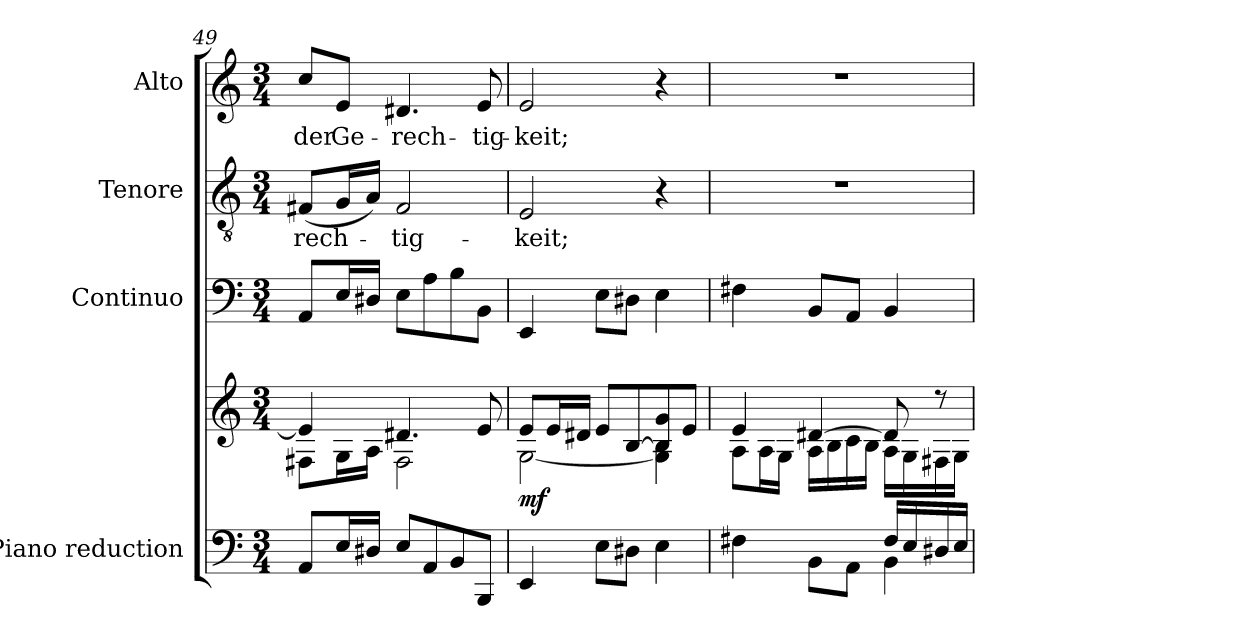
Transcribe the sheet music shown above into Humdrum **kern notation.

**kern	**kern	**dynam	**kern	**kern	**text	**kern	**text
*part4	*part4	*part4	*part3	*part2	*part2	*part1	*part1
*staff5	*staff4	*staff4/5	*staff3	*staff2	*staff2	*staff1	*staff1
*I"Piano reduction	*	*	*I"Continuo	*I"Tenore	*	*I"Alto	*
*I'Pno	*	*	*	*	*	*	*
*clefF4	*clefG2	*	*clefF4	*clefGv2	*	*clefG2	*
*k[]	*k[]	*	*k[]	*k[]	*	*k[]	*
*M3/4	*M3/4	*	*M3/4	*M3/4	*	*M3/4	*
=49	=49	=49	=49	=49	=49	=49	=49
*	*^	*	*	*	*	*	*
!	!	!	!	!	!	!LO:LY:b	!	!LO:LY:b
8AA/L	4e/]	8F#X\L	.	8AA/L	(8F#X/L	-rech-	8cc/L	der
!	!	!	!	!	!	!	!	!LO:LY:b
16E/L	.	16G\L	.	16E/L	16G/L	.	8e/J	Ge-
16D#X/JJ	.	16A\JJ	.	16D#X/JJ	16A/JJ)	.	.	.
!	!	!	!	!	!	!LO:LY:b	!	!LO:LY:b
8E/L	4.d#X/	2F#\	.	8E\L	2F#/	-tig-	4.d#X/	-rech-
8AA/	.	.	.	8A\	.	.	.	.
8BB/	.	.	.	8B\	.	.	.	.
!	!	!	!	!	!	!	!	!LO:LY:b
8BBB/J	8e/	.	.	8BB\J	.	.	8e/	-tig-
=50	=50	=50	=50	=50	=50	=50	=50	=50
!	!	!	!LO:DY:b	!	!	!LO:LY:b	!	!LO:LY:b
4EE/	8e/L	[2G\	mf	4EE/	2E/	-keit;	2e/	-keit;
.	16e/L	.	.	.	.	.	.	.
.	16d#X/JJ	.	.	.	.	.	.	.
8E\L	8e/L	.	.	8E\L	.	.	.	.
8D#X\J	[<8B/	.	.	8D#X\J	.	.	.	.
4E\	8B/] 8g/	4G\] 4B\	.	4E\	4r	.	4r	.
.	8e/J	.	.	.	.	.	.	.
=51	=51	=51	=51	=51	=51	=51	=51	=51
*^	*	*	*	*	*	*	*	*
2ryy	4F#X\	4e/	8A\L	.	4F#X\	2.r	.	2.r	.
.	.	.	16A\L	.	.	.	.	.	.
.	.	.	16G\JJ	.	.	.	.	.	.
.	8BB\L	[4d#X/	16A\LL	.	8BB/L	.	.	.	.
.	.	.	16B\	.	.	.	.	.	.
.	8AA\J	.	16c\	.	8AA/J	.	.	.	.
.	.	.	16B\JJ	.	.	.	.	.	.
16F#/LL	4BB\	8d#/]	16A\LL	.	4BB/	.	.	.	.
16E/	.	.	16G\	.	.	.	.	.	.
16D#X/	.	8r	16F#X\	.	.	.	.	.	.
16E/JJ	.	.	16G\JJ	.	.	.	.	.	.
*v	*v	*	*	*	*	*	*	*	*
*	*v	*v	*	*	*	*	*	*
=	=	=	=	=	=	=	=
*-	*-	*-	*-	*-	*-	*-	*-
